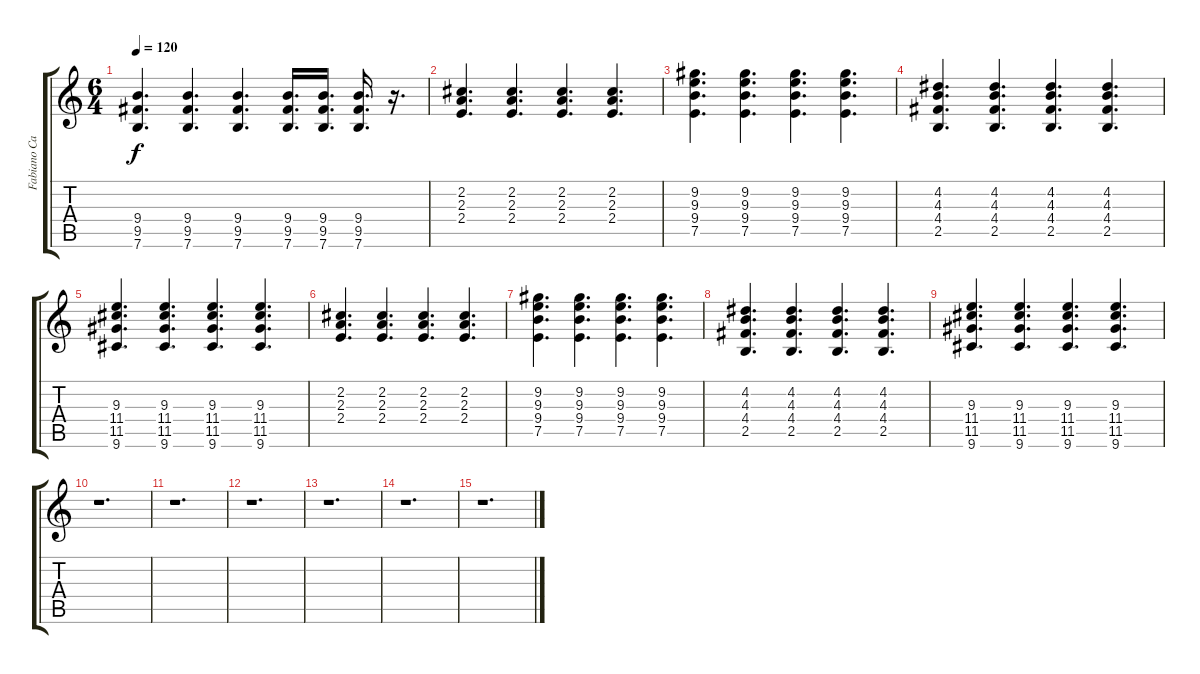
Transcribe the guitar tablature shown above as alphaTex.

\track ("Fabiano Carelli" "Fabiano Ca") {instrument distortionguitar}
\staff {score tabs}
\tuning (E4 B3 G3 D3 A2 E2) {hide}
\ts (6 4)
\tempo 120
\clef g2
\ks c
(9.4 9.5 7.6).4{d dy f} (9.4 9.5 7.6).4{d} (9.4 9.5 7.6).4{d} (9.4 9.5 7.6).16{d} (9.4 9.5 7.6).16{d} (9.4 9.5 7.6).16{d} r.16{d} |
(2.2 2.3 2.4).4{d} (2.2 2.3 2.4).4{d} (2.2 2.3 2.4).4{d} (2.2 2.3 2.4).4{d} |
(9.2 9.3 9.4 7.5).4{d} (9.2 9.3 9.4 7.5).4{d} (9.2 9.3 9.4 7.5).4{d} (9.2 9.3 9.4 7.5).4{d} |
(4.2 4.3 4.4 2.5).4{d} (4.2 4.3 4.4 2.5).4{d} (4.2 4.3 4.4 2.5).4{d} (4.2 4.3 4.4 2.5).4{d} |
(9.3 11.4 11.5 9.6).4{d} (9.3 11.4 11.5 9.6).4{d} (9.3 11.4 11.5 9.6).4{d} (9.3 11.4 11.5 9.6).4{d} |
(2.2 2.3 2.4).4{d} (2.2 2.3 2.4).4{d} (2.2 2.3 2.4).4{d} (2.2 2.3 2.4).4{d} |
(9.2 9.3 9.4 7.5).4{d} (9.2 9.3 9.4 7.5).4{d} (9.2 9.3 9.4 7.5).4{d} (9.2 9.3 9.4 7.5).4{d} |
(4.2 4.3 4.4 2.5).4{d} (4.2 4.3 4.4 2.5).4{d} (4.2 4.3 4.4 2.5).4{d} (4.2 4.3 4.4 2.5).4{d} |
(9.3 11.4 11.5 9.6).4{d} (9.3 11.4 11.5 9.6).4{d} (9.3 11.4 11.5 9.6).4{d} (9.3 11.4 11.5 9.6).4{d} |
r.1{d} |
r.1{d} |
r.1{d} |
r.1{d} |
r.1{d} |
r.1{d}
